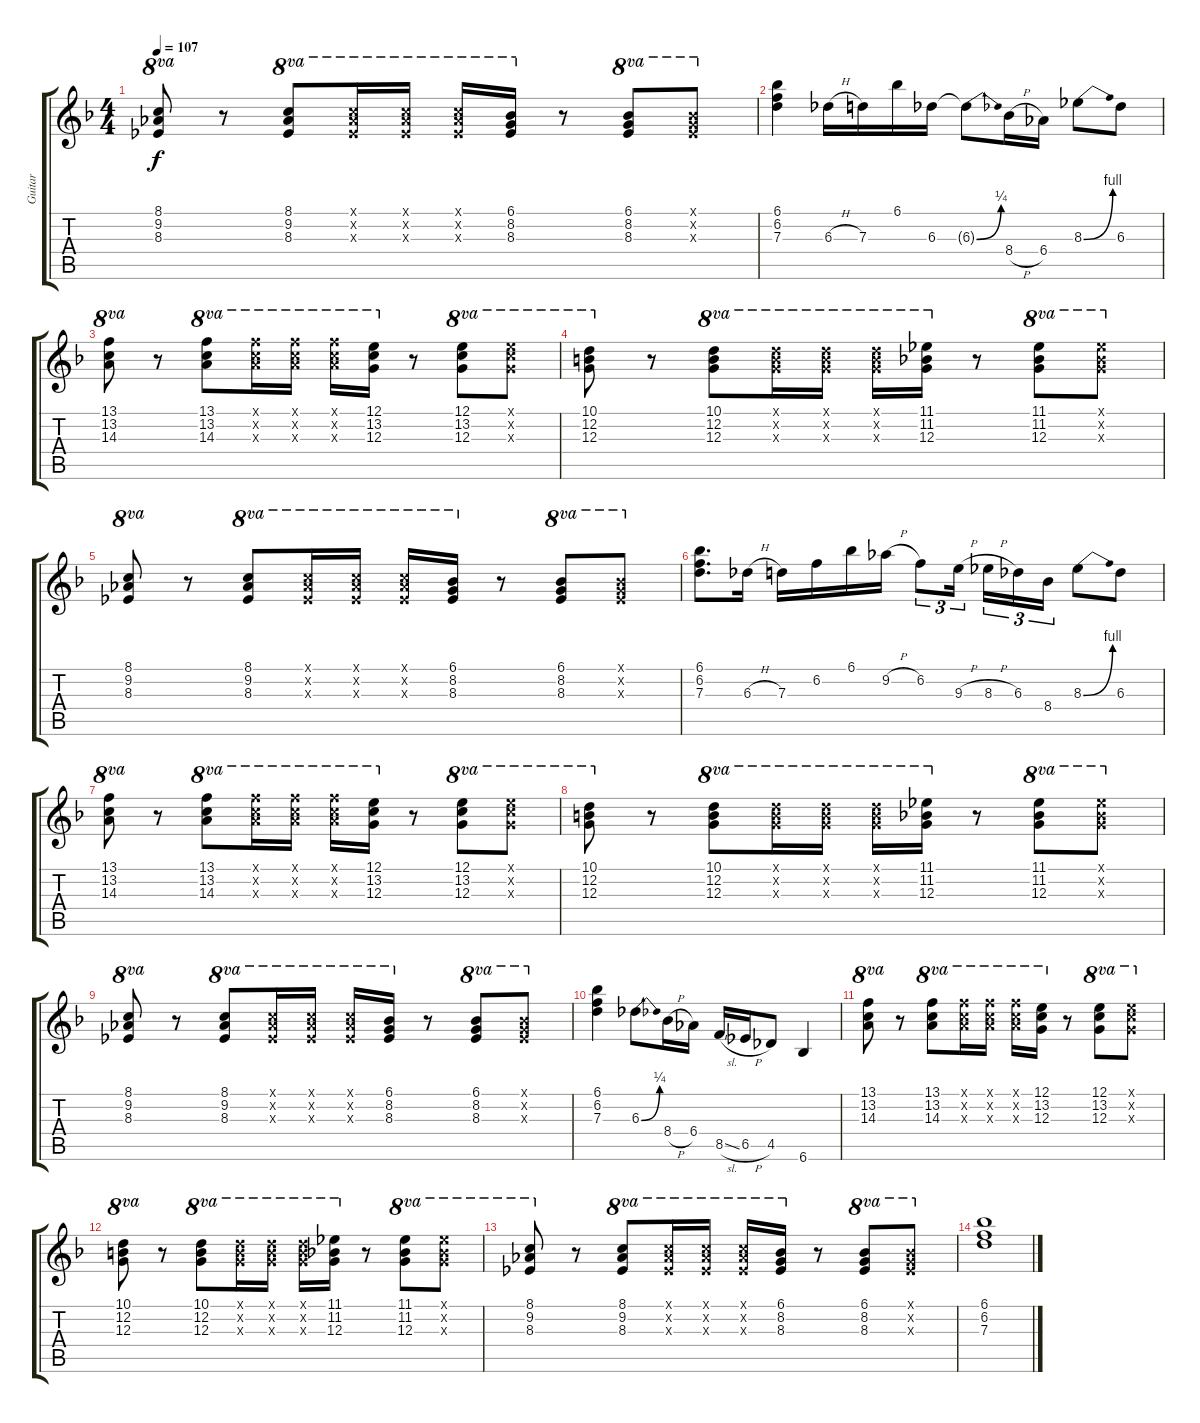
\track ("Guitar" "Guitar") {instrument overdrivenguitar}
\staff {score tabs}
\tuning (E4 B3 G3 D3 A2 E2) {hide}
\ts (4 4)
\tempo 107
\clef g2
\ks f
(8.1 9.2 8.3).8{ot 8va dy f} r.8 (8.1 9.2 8.3).8{ot 8va} (8.1{x} 9.2{x} 8.3{x}).16{ot 8va} (8.1{x} 9.2{x} 8.3{x}).16{ot 8va} (8.1{x} 9.2{x} 8.3{x}).16{ot 8va} (6.1 8.2 8.3).16{ot 8va} r.8 (6.1 8.2 8.3).8{ot 8va} (6.1{x} 8.2{x} 8.3{x}).8{ot 8va} |
(6.1 6.2 7.3).4 6.3{h}.16 7.3.16 6.1.16 6.3.16 6.3{be (bend 0 0 60 1) t}.8 8.4{h}.16 6.4.16 8.3{be (bend 0 0 60 4)}.8 6.3.8 |
(13.1 13.2 14.3).8{ot 8va} r.8 (13.1 13.2 14.3).8{ot 8va} (13.1{x} 13.2{x} 14.3{x}).16{ot 8va} (13.1{x} 13.2{x} 14.3{x}).16{ot 8va} (13.1{x} 13.2{x} 14.3{x}).16{ot 8va} (12.1 13.2 12.3).16{ot 8va} r.8 (12.1 13.2 12.3).8{ot 8va} (12.1{x} 13.2{x} 12.3{x}).8{ot 8va} |
(10.1 12.2 12.3).8{ot 8va} r.8 (10.1 12.2 12.3).8{ot 8va} (10.1{x} 12.2{x} 12.3{x}).16{ot 8va} (10.1{x} 12.2{x} 12.3{x}).16{ot 8va} (10.1{x} 12.2{x} 12.3{x}).16{ot 8va} (11.1 11.2 12.3).16{ot 8va} r.8 (11.1 11.2 12.3).8{ot 8va} (11.1{x} 11.2{x} 12.3{x}).8{ot 8va} |
(8.1 9.2 8.3).8{ot 8va} r.8 (8.1 9.2 8.3).8{ot 8va} (8.1{x} 9.2{x} 8.3{x}).16{ot 8va} (8.1{x} 9.2{x} 8.3{x}).16{ot 8va} (8.1{x} 9.2{x} 8.3{x}).16{ot 8va} (6.1 8.2 8.3).16{ot 8va} r.8 (6.1 8.2 8.3).8{ot 8va} (6.1{x} 8.2{x} 8.3{x}).8{ot 8va} |
(6.1 6.2 7.3).8{d} 6.3{h}.16 7.3.16 6.2.16 6.1.16 9.2{h}.16 6.2.8{tu (3 2)} 9.3{h}.16{tu (3 2) beam splitsecondary} 8.3{h}.16{tu (3 2)} 6.3.16{tu (3 2)} 8.4.16{tu (3 2)} 8.3{be (bend 0 0 60 4)}.8 6.3.8 |
(13.1 13.2 14.3).8{ot 8va} r.8 (13.1 13.2 14.3).8{ot 8va} (13.1{x} 13.2{x} 14.3{x}).16{ot 8va} (13.1{x} 13.2{x} 14.3{x}).16{ot 8va} (13.1{x} 13.2{x} 14.3{x}).16{ot 8va} (12.1 13.2 12.3).16{ot 8va} r.8 (12.1 13.2 12.3).8{ot 8va} (12.1{x} 13.2{x} 12.3{x}).8{ot 8va} |
(10.1 12.2 12.3).8{ot 8va} r.8 (10.1 12.2 12.3).8{ot 8va} (10.1{x} 12.2{x} 12.3{x}).16{ot 8va} (10.1{x} 12.2{x} 12.3{x}).16{ot 8va} (10.1{x} 12.2{x} 12.3{x}).16{ot 8va} (11.1 11.2 12.3).16{ot 8va} r.8 (11.1 11.2 12.3).8{ot 8va} (11.1{x} 11.2{x} 12.3{x}).8{ot 8va} |
(8.1 9.2 8.3).8{ot 8va} r.8 (8.1 9.2 8.3).8{ot 8va} (8.1{x} 9.2{x} 8.3{x}).16{ot 8va} (8.1{x} 9.2{x} 8.3{x}).16{ot 8va} (8.1{x} 9.2{x} 8.3{x}).16{ot 8va} (6.1 8.2 8.3).16{ot 8va} r.8 (6.1 8.2 8.3).8{ot 8va} (6.1{x} 8.2{x} 8.3{x}).8{ot 8va} |
(6.1 6.2 7.3).4 6.3{be (bend 0 0 60 1)}.8 8.4{h}.16 6.4.16 8.5{sl}.16 6.5{h}.16 4.5.8 6.6.4 |
(13.1 13.2 14.3).8{ot 8va} r.8 (13.1 13.2 14.3).8{ot 8va} (13.1{x} 13.2{x} 14.3{x}).16{ot 8va} (13.1{x} 13.2{x} 14.3{x}).16{ot 8va} (13.1{x} 13.2{x} 14.3{x}).16{ot 8va} (12.1 13.2 12.3).16{ot 8va} r.8 (12.1 13.2 12.3).8{ot 8va} (12.1{x} 13.2{x} 12.3{x}).8{ot 8va} |
(10.1 12.2 12.3).8{ot 8va} r.8 (10.1 12.2 12.3).8{ot 8va} (10.1{x} 12.2{x} 12.3{x}).16{ot 8va} (10.1{x} 12.2{x} 12.3{x}).16{ot 8va} (10.1{x} 12.2{x} 12.3{x}).16{ot 8va} (11.1 11.2 12.3).16{ot 8va} r.8 (11.1 11.2 12.3).8{ot 8va} (11.1{x} 11.2{x} 12.3{x}).8{ot 8va} |
(8.1 9.2 8.3).8{ot 8va} r.8 (8.1 9.2 8.3).8{ot 8va} (8.1{x} 9.2{x} 8.3{x}).16{ot 8va} (8.1{x} 9.2{x} 8.3{x}).16{ot 8va} (8.1{x} 9.2{x} 8.3{x}).16{ot 8va} (6.1 8.2 8.3).16{ot 8va} r.8 (6.1 8.2 8.3).8{ot 8va} (6.1{x} 8.2{x} 8.3{x}).8{ot 8va} |
(6.1 6.2 7.3).1
